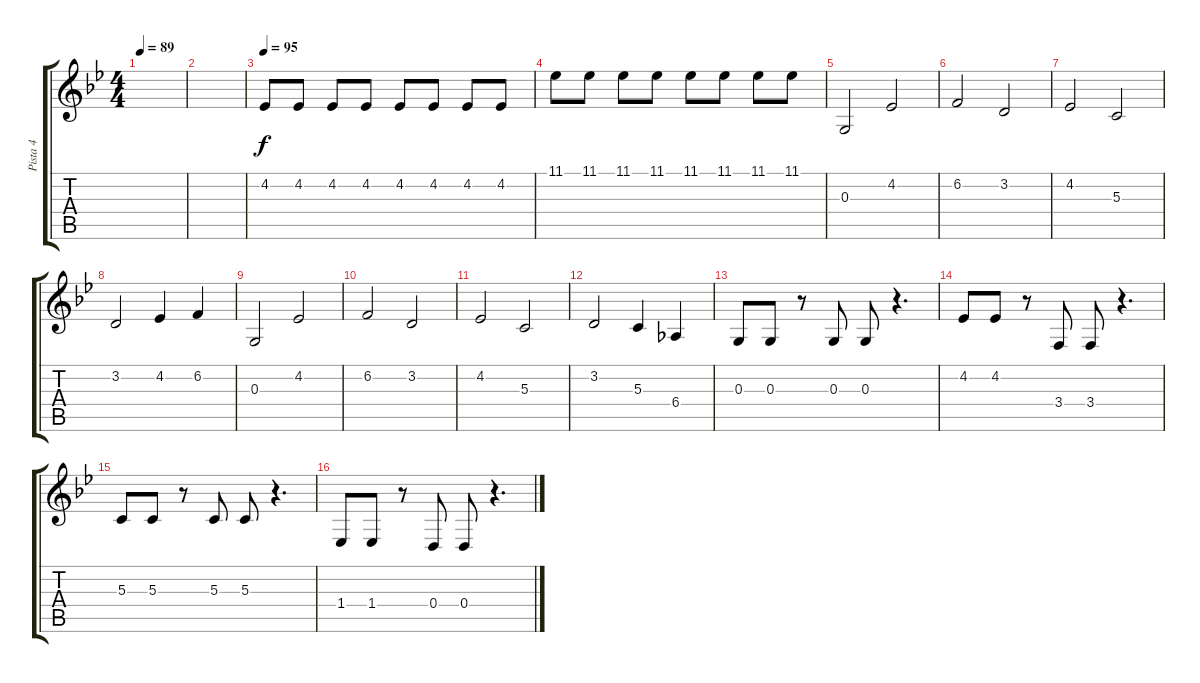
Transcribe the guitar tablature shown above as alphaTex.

\track ("Pista 4" "Pista 4") {instrument synthstrings2}
\staff {score tabs}
\tuning (E4 B3 G3 D3 A2 D2) {hide}
\ts (4 4)
\tempo 89
\clef g2
\ks gminor
|
|
\tempo 95
4.2.8{dy f} 4.2.8 4.2.8 4.2.8 4.2.8 4.2.8 4.2.8 4.2.8 |
11.1.8 11.1.8 11.1.8 11.1.8 11.1.8 11.1.8 11.1.8 11.1.8 |
0.3.2 4.2.2 |
6.2.2 3.2.2 |
4.2.2 5.3.2 |
3.2.2 4.2.4 6.2.4 |
0.3.2 4.2.2 |
6.2.2 3.2.2 |
4.2.2 5.3.2 |
3.2.2 5.3.4 6.4.4 |
0.3.8 0.3.8 r.8 0.3.8 0.3.8 r.4{d} |
4.2.8 4.2.8 r.8 3.4.8 3.4.8 r.4{d} |
5.3.8 5.3.8 r.8 5.3.8 5.3.8 r.4{d} |
1.4.8 1.4.8 r.8 0.4.8 0.4.8 r.4{d}
